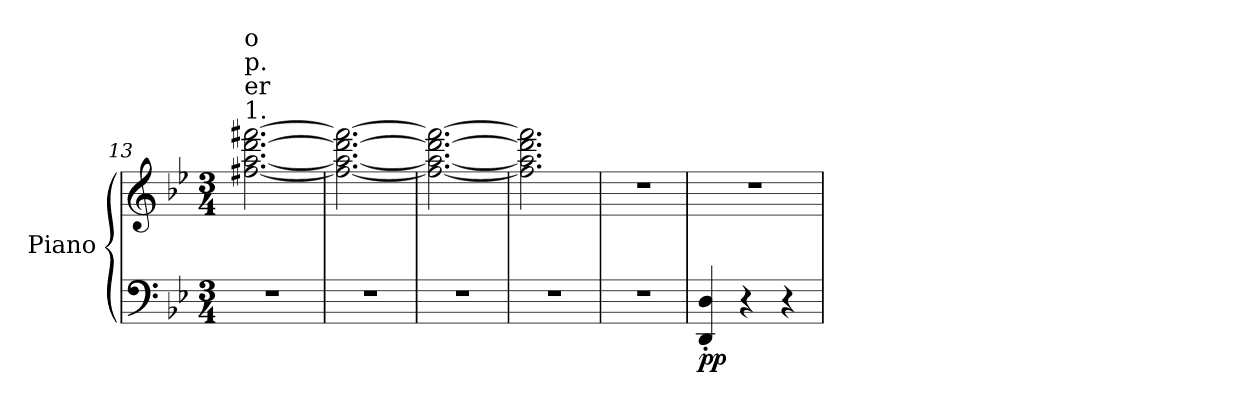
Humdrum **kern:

**kern	**kern	**dynam
*part1	*part1	*part1
*staff2	*staff1	*staff1/2
*I"Piano	*	*
*I'Pno	*	*
!!LO:LB:g=z
*clefF4	*clefG2	*
*k[b-e-]	*k[b-e-]	*
*B-:	*B-:	*
*M3/4	*M3/4	*
=13	=13	=13
!	!LO:TX:a:t=1.	!
!	!LO:TX:a:t=er	!
!	!LO:TX:a:t=p.	!
!	!LO:TX:a:t=o	!
2.r	[2.ff#X!\ [2.aa!\ [2.ddd!\ [2.fff#X!\	.
=14	=14	=14
2.r	2.ff#!\_ 2.aa!\_ 2.ddd!\_ 2.fff#!\_	.
=15	=15	=15
2.r	2.ff#!\_ 2.aa!\_ 2.ddd!\_ 2.fff#!\_	.
=16	=16	=16
2.r	2.ff#!\] 2.aa!\] 2.ddd!\] 2.fff#!\]	.
=17	=17	=17
2.r	2.r	.
=18	=18	=18
!	!	!LO:DY:b=2
4DD/'< 4D/'<	2.r	pp
4r	.	.
4r	.	.
=	=	=
*-	*-	*-
